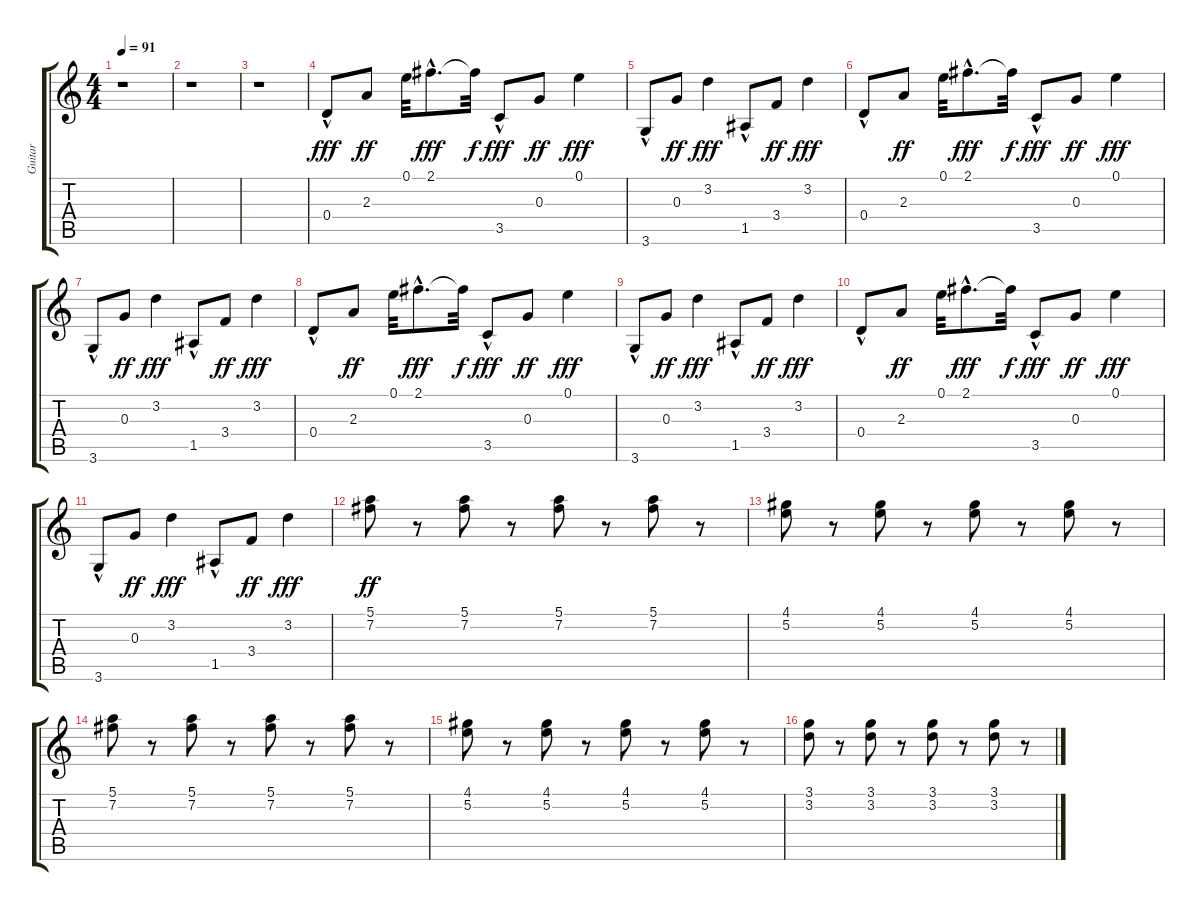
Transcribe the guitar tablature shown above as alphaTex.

\track ("Guitar" "Guitar") {instrument acousticguitarnylon}
\staff {score tabs}
\tuning (E4 B3 G3 D3 A2 E2) {hide}
\ts (4 4)
\tempo 91
\clef g2
\ks c
r.1{dy fff} |
r.1 |
r.1 |
0.4{hac}.8 2.3.8{dy ff} 0.1.32 2.1{hac}.8{d dy fff} 2.1{t}.32{dy f} 3.5{hac}.8{dy fff} 0.3.8{dy ff} 0.1.4{dy fff} |
3.6{hac}.8 0.3.8{dy ff} 3.2.4{dy fff} 1.5{hac}.8 3.4.8{dy ff} 3.2.4{dy fff} |
0.4{hac}.8 2.3.8{dy ff} 0.1.32 2.1{hac}.8{d dy fff} 2.1{t}.32{dy f} 3.5{hac}.8{dy fff} 0.3.8{dy ff} 0.1.4{dy fff} |
3.6{hac}.8 0.3.8{dy ff} 3.2.4{dy fff} 1.5{hac}.8 3.4.8{dy ff} 3.2.4{dy fff} |
0.4{hac}.8 2.3.8{dy ff} 0.1.32 2.1{hac}.8{d dy fff} 2.1{t}.32{dy f} 3.5{hac}.8{dy fff} 0.3.8{dy ff} 0.1.4{dy fff} |
3.6{hac}.8 0.3.8{dy ff} 3.2.4{dy fff} 1.5{hac}.8 3.4.8{dy ff} 3.2.4{dy fff} |
0.4{hac}.8 2.3.8{dy ff} 0.1.32 2.1{hac}.8{d dy fff} 2.1{t}.32{dy f} 3.5{hac}.8{dy fff} 0.3.8{dy ff} 0.1.4{dy fff} |
3.6{hac}.8 0.3.8{dy ff} 3.2.4{dy fff} 1.5{hac}.8 3.4.8{dy ff} 3.2.4{dy fff} |
(5.1 7.2).8{dy ff} r.8 (5.1 7.2).8 r.8 (5.1 7.2).8 r.8 (5.1 7.2).8 r.8 |
(4.1 5.2).8 r.8 (4.1 5.2).8 r.8 (4.1 5.2).8 r.8 (4.1 5.2).8 r.8 |
(5.1 7.2).8 r.8 (5.1 7.2).8 r.8 (5.1 7.2).8 r.8 (5.1 7.2).8 r.8 |
(4.1 5.2).8 r.8 (4.1 5.2).8 r.8 (4.1 5.2).8 r.8 (4.1 5.2).8 r.8 |
(3.1 3.2).8 r.8 (3.1 3.2).8 r.8 (3.1 3.2).8 r.8 (3.1 3.2).8 r.8
